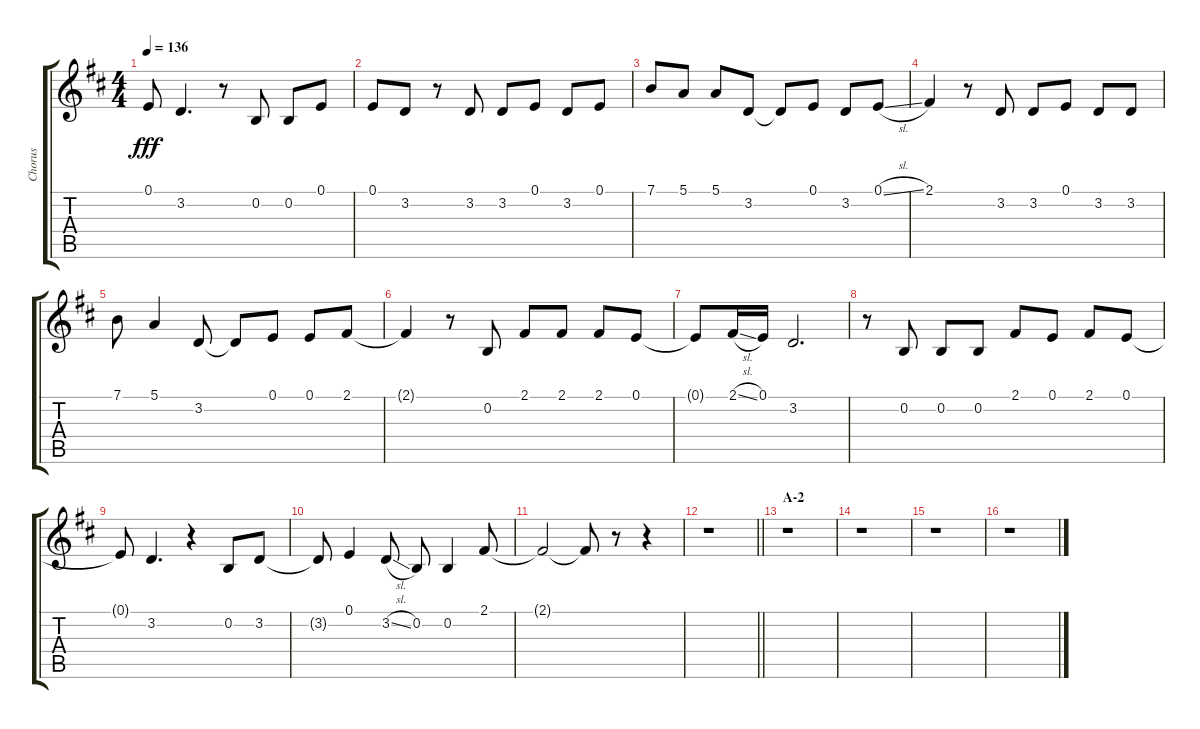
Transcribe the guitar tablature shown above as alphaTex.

\track ("Chorus" "Chorus") {instrument voiceoohs}
\staff {score tabs}
\tuning (E4 B3 G3 D3 A2 E2) {hide}
\ts (4 4)
\tempo 136
\clef g2
\ks d
0.1{t}.8{dy fff} 3.2.4{d} r.8 0.2.8 0.2.8 0.1.8 |
0.1.8 3.2.8 r.8 3.2.8 3.2.8 0.1.8 3.2.8 0.1.8 |
7.1.8 5.1.8 5.1.8 3.2.8 3.2{t}.8 0.1.8 3.2.8 0.1{sl}.8 |
2.1.4 r.8 3.2.8 3.2.8 0.1.8 3.2.8 3.2.8 |
7.1.8 5.1.4 3.2.8 3.2{t}.8 0.1.8 0.1.8 2.1.8 |
2.1{t}.4 r.8 0.2.8 2.1.8 2.1.8 2.1.8 0.1.8 |
0.1{t}.8 2.1{sl}.16 0.1.16 3.2.2{d} |
r.8 0.2.8 0.2.8 0.2.8 2.1.8 0.1.8 2.1.8 0.1.8 |
0.1{t}.8 3.2.4{d} r.4 0.2.8 3.2.8 |
3.2{t}.8 0.1.4 3.2{sl}.8 0.2.8 0.2.4 2.1.8 |
2.1{t}.2 2.1{t}.8 r.8 r.4 |
\barLineRight lightlight
r.1 |
\section ("" "A-2")
r.1 |
r.1 |
r.1 |
r.1
